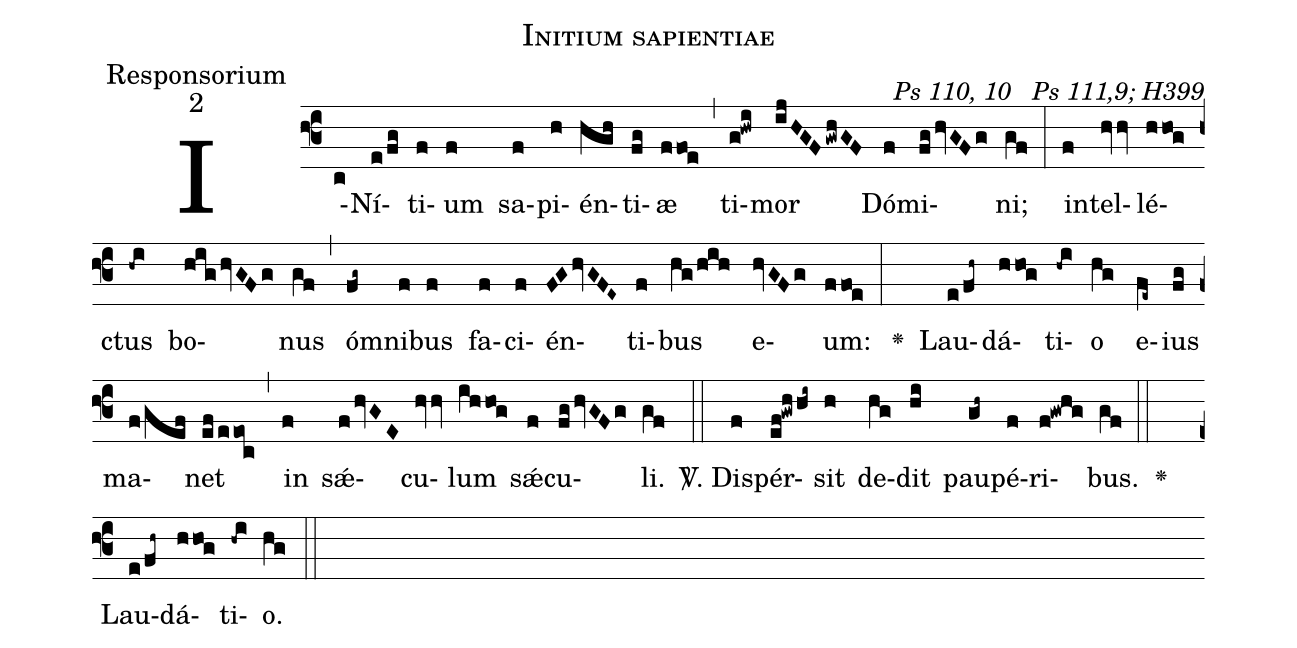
name:Initium sapientiae;
office-part:Responsorium;
mode:2;
commentary:Ps 110, 10 ꝟ Ps 111,9; H399;
%%
(f3)I(c)Ní(e/fg)ti(f)um(f) sa(f)pi(h)én(hgh)ti(fg)æ(ffoe) (,) ti(g!hwi)mor(ijHGFgwhGF) Dó(f)mi(fghvGFg)ni;(gf) (:) in(f)tel(hvv)lé(hhog)ctus(-hi) bo(highvGFg)nus(gf) (,) óm(fg~)ni(f)bus(f) fa(f)ci(f)én(FGhvGFE~)ti(f)bus(hg/hih)  e(hvGFg)um:(ffoe) (:)
<v>\greheightstar</v>()
Lau(e/fh~)dá(hhog)ti(-hi)o(hg) e(fe~)ius(fg) ma(f/gef)net(ef/eeoc) (,) in(f) sǽ(f/hvGE)cu(hvv)lum(ih/hog) sǽ(f)cu(fghvGFg)li.(gf) (::)

<sp>V/</sp>.
Di(f)spér(ef!gwh/hi~)sit(h) de(hg)dit(hi) pau(gh~)pé(f)ri(f!gwhg)bus.(gf) (::)
<v>\greheightstar</v>() Lau(e/fh~)dá(hhog)ti(-hi)o.(hg) (::)
